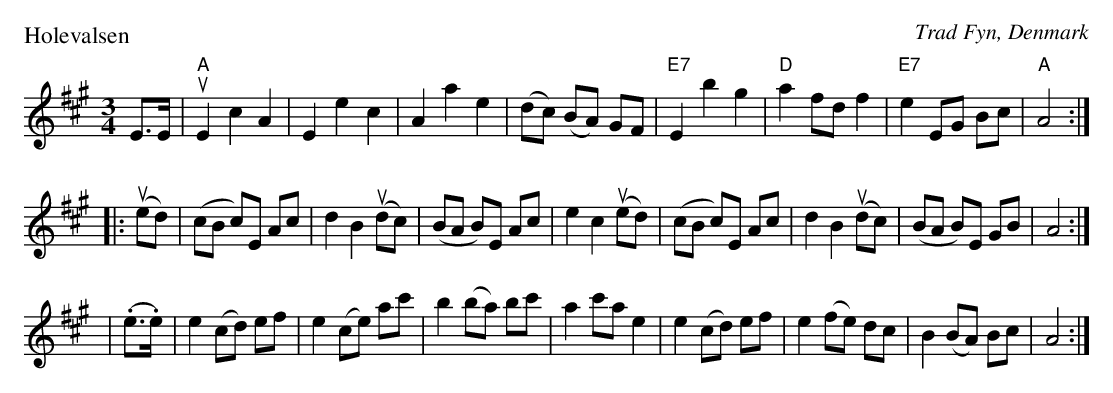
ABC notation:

X:1
P: Holevalsen
O: Trad Fyn, Denmark
M: 3/4
L: 1/8
K: A
E>E \
| "A"uE2 c2 A2 | E2 e2 c2 | A2 a2 e2 | (dc) (BA) GF \
| "E7"E2 b2 g2 | "D"a2 fd f2- | "E7"e2 EG Bc | "A"A4 :|
|: (ued) \
| (cB c)E Ac | d2 B2 (udc) | (BA B)E Ac | e2 c2 (ued) \
| (cB c)E Ac | d2 B2 (udc) | (BA B)E GB | A4 :|
| (.e>.e) \
| e2 (cd) ef | e2 (ce) ac' | b2 (ba) bc' | a2 c'a e2 \
| e2 (cd) ef | e2 (fe) dc | B2 (BA) Bc | A4 :|
